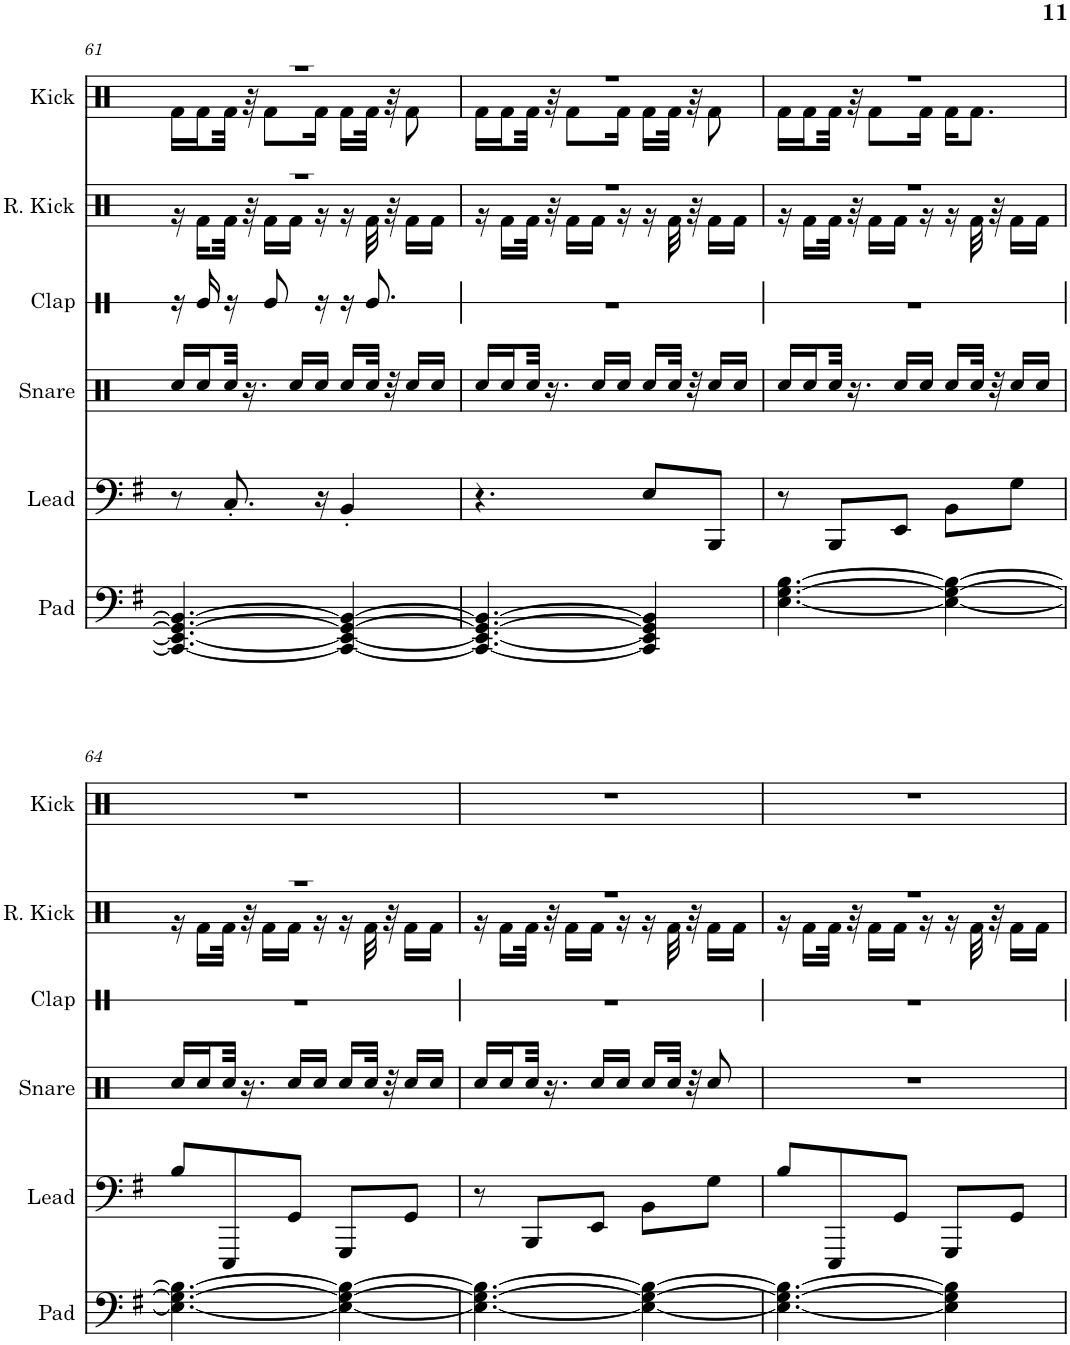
**kern	**kern	**kern	**kern	**kern	**kern
*part6	*part5	*part4	*part3	*part2	*part1
*staff6	*staff5	*staff4	*staff3	*staff2	*staff1
*I"Pad	*I"Lead	*I"Snare	*I"Clap	*I"Reverb Kick	*I"Kick
*I'Pad	*I'Lead	*I'Snare	*I'Clap	*I'R. Kick	*I'Kick
!!LO:PB:g=z
*clefF4	*clefF4	*clefX	*clefX	*clefX	*clefX
*k[f#]	*k[f#]	*k[f#]	*k[f#]	*k[f#]	*k[f#]
*M5/8	*M5/8	*M5/8	*M5/8	*M5/8	*M5/8
=61	=61	=61	=61	=61	=61
*	*	*	*	*^	*^
4.CC/_ 4.EE/_ 4.GG/_ 4.BB/_	8r	16Rcc/LL	16r	8%5r	16r	8%5r	16Rf\LL
.	.	16Rcc/	16Re/	.	16Rf\LL	.	16Rf\
.	8.C'/	32Rcc/JJk	16r	.	32Rf\JJk	.	32Rf\JJk
.	.	16.r	.	.	32r	.	32r
.	.	.	8Re/	.	16Rf\LL	.	8Rf\L
.	.	16Rcc/LL	.	.	16Rf\JJ	.	.
.	16r	16Rcc/JJ	16r	.	16r	.	16Rf\Jk
4CC/_ 4EE/_ 4GG/_ 4BB/_	4BB'/	16Rcc/LL	16r	.	16r	.	16Rf\LL
.	.	32Rcc/JJk	8.Re/	.	32Rf\	.	32Rf\JJk
.	.	32r	.	.	32r	.	32r
.	.	16Rcc/LL	.	.	16Rf\LL	.	8Rf\
.	.	16Rcc/JJ	.	.	16Rf\JJ	.	.
=62	=62	=62	=62	=62	=62	=62	=62
4.CC/_ 4.EE/_ 4.GG/_ 4.BB/_	4.r	16Rcc/LL	8%5r	8%5r	16r	8%5r	16Rf\LL
.	.	16Rcc/	.	.	16Rf\LL	.	16Rf\
.	.	32Rcc/JJk	.	.	32Rf\JJk	.	32Rf\JJk
.	.	16.r	.	.	32r	.	32r
.	.	.	.	.	16Rf\LL	.	8Rf\L
.	.	16Rcc/LL	.	.	16Rf\JJ	.	.
.	.	16Rcc/JJ	.	.	16r	.	16Rf\Jk
4CC/] 4EE/] 4GG/] 4BB/]	8E/L	16Rcc/LL	.	.	16r	.	16Rf\LL
.	.	32Rcc/JJk	.	.	32Rf\	.	32Rf\JJk
.	.	32r	.	.	32r	.	32r
.	8BBB/J	16Rcc/LL	.	.	16Rf\LL	.	8Rf\
.	.	16Rcc/JJ	.	.	16Rf\JJ	.	.
=63	=63	=63	=63	=63	=63	=63	=63
[4.E\ [4.G\ [4.B\	8r	16Rcc/LL	8%5r	8%5r	16r	8%5r	16Rf\LL
.	.	16Rcc/	.	.	16Rf\LL	.	16Rf\
.	8BBB/L	32Rcc/JJk	.	.	32Rf\JJk	.	32Rf\JJk
.	.	16.r	.	.	32r	.	32r
.	.	.	.	.	16Rf\LL	.	8Rf\L
.	8EE/J	16Rcc/LL	.	.	16Rf\JJ	.	.
.	.	16Rcc/JJ	.	.	16r	.	16Rf\Jk
4E\_ 4G\_ 4B\_	8BB\L	16Rcc/LL	.	.	16r	.	16Rf\KL
.	.	32Rcc/JJk	.	.	32Rf\	.	8.Rf\J
.	.	32r	.	.	32r	.	.
.	8G\J	16Rcc/LL	.	.	16Rf\LL	.	.
.	.	16Rcc/JJ	.	.	16Rf\JJ	.	.
*	*	*	*	*	*	*v	*v
!!LO:LB:g=z
=64	=64	=64	=64	=64	=64	=64
4.E\_ 4.G\_ 4.B\_	8B/L	16Rcc/LL	8%5r	8%5r	16r	8%5r
.	.	16Rcc/	.	.	16Rf\LL	.
.	8EEE/	32Rcc/JJk	.	.	32Rf\JJk	.
.	.	16.r	.	.	32r	.
.	.	.	.	.	16Rf\LL	.
.	8GG/J	16Rcc/LL	.	.	16Rf\JJ	.
.	.	16Rcc/JJ	.	.	16r	.
4E\_ 4G\_ 4B\_	8GGG/L	16Rcc/LL	.	.	16r	.
.	.	32Rcc/JJk	.	.	32Rf\	.
.	.	32r	.	.	32r	.
.	8GG/J	16Rcc/LL	.	.	16Rf\LL	.
.	.	16Rcc/JJ	.	.	16Rf\JJ	.
=65	=65	=65	=65	=65	=65	=65
4.E\_ 4.G\_ 4.B\_	8r	16Rcc/LL	8%5r	8%5r	16r	8%5r
.	.	16Rcc/	.	.	16Rf\LL	.
.	8BBB/L	32Rcc/JJk	.	.	32Rf\JJk	.
.	.	16.r	.	.	32r	.
.	.	.	.	.	16Rf\LL	.
.	8EE/J	16Rcc/LL	.	.	16Rf\JJ	.
.	.	16Rcc/JJ	.	.	16r	.
4E\_ 4G\_ 4B\_	8BB\L	16Rcc/LL	.	.	16r	.
.	.	32Rcc/JJk	.	.	32Rf\	.
.	.	32r	.	.	32r	.
.	8G\J	8Rcc/	.	.	16Rf\LL	.
.	.	.	.	.	16Rf\JJ	.
=66	=66	=66	=66	=66	=66	=66
4.E\_ 4.G\_ 4.B\_	8B/L	8%5r	8%5r	8%5r	16r	8%5r
.	.	.	.	.	16Rf\LL	.
.	8EEE/	.	.	.	32Rf\JJk	.
.	.	.	.	.	32r	.
.	.	.	.	.	16Rf\LL	.
.	8GG/J	.	.	.	16Rf\JJ	.
.	.	.	.	.	16r	.
4E\] 4G\] 4B\]	8GGG/L	.	.	.	16r	.
.	.	.	.	.	32Rf\	.
.	.	.	.	.	32r	.
.	8GG/J	.	.	.	16Rf\LL	.
.	.	.	.	.	16Rf\JJ	.
*	*	*	*	*v	*v	*
=	=	=	=	=	=
*-	*-	*-	*-	*-	*-
